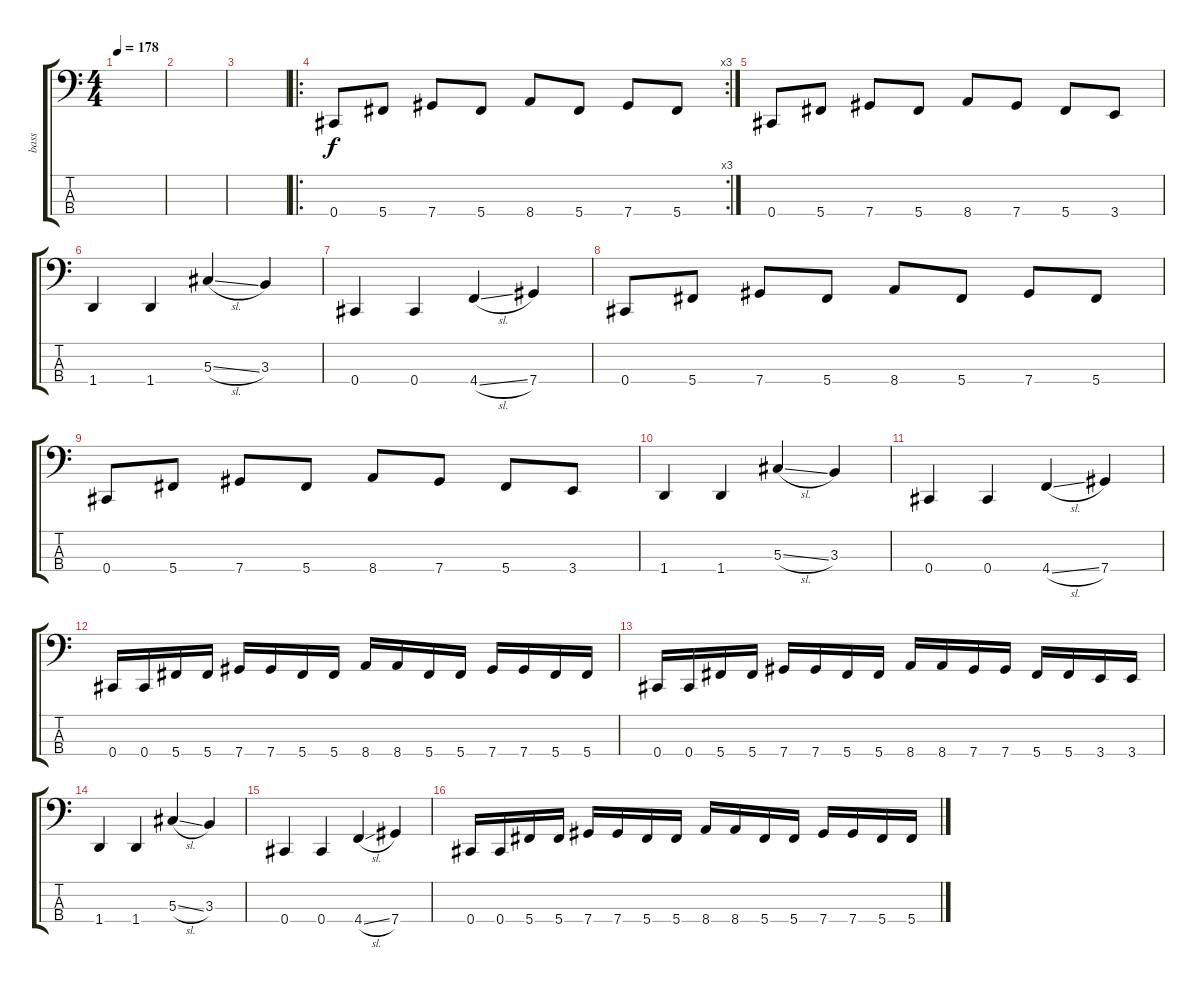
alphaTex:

\track ("bass" "bass") {instrument electricbasspick}
\staff {score tabs}
\tuning (Gb2 Db2 Ab1 Db1) {hide}
\ts (4 4)
\tempo 178
\clef f4
\ks c
|
|
|
\ro
\rc 3
0.4.8 5.4.8 7.4.8 5.4.8 8.4.8 5.4.8 7.4.8 5.4.8 |
0.4.8 5.4.8 7.4.8 5.4.8 8.4.8 7.4.8 5.4.8 3.4.8 |
1.4.4 1.4.4 5.3{sl}.4 3.3.4 |
0.4.4 0.4.4 4.4{sl}.4 7.4.4 |
0.4.8 5.4.8 7.4.8 5.4.8 8.4.8 5.4.8 7.4.8 5.4.8 |
0.4.8 5.4.8 7.4.8 5.4.8 8.4.8 7.4.8 5.4.8 3.4.8 |
1.4.4 1.4.4 5.3{sl}.4 3.3.4 |
0.4.4 0.4.4 4.4{sl}.4 7.4.4 |
0.4.16 0.4.16 5.4.16 5.4.16 7.4.16 7.4.16 5.4.16 5.4.16 8.4.16 8.4.16 5.4.16 5.4.16 7.4.16 7.4.16 5.4.16 5.4.16 |
0.4.16 0.4.16 5.4.16 5.4.16 7.4.16 7.4.16 5.4.16 5.4.16 8.4.16 8.4.16 7.4.16 7.4.16 5.4.16 5.4.16 3.4.16 3.4.16 |
1.4.4 1.4.4 5.3{sl}.4 3.3.4 |
0.4.4 0.4.4 4.4{sl}.4 7.4.4 |
0.4.16 0.4.16 5.4.16 5.4.16 7.4.16 7.4.16 5.4.16 5.4.16 8.4.16 8.4.16 5.4.16 5.4.16 7.4.16 7.4.16 5.4.16 5.4.16
